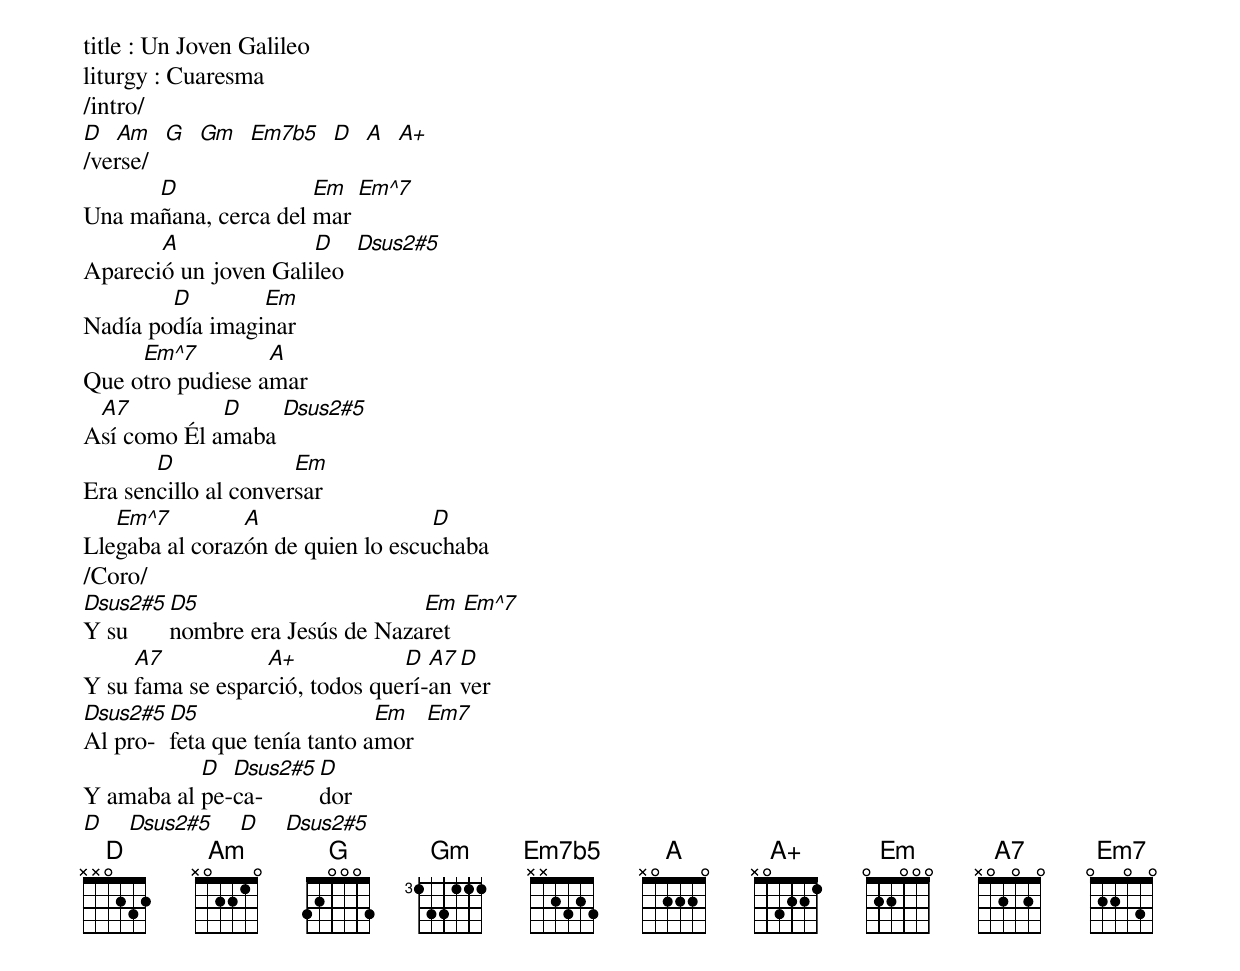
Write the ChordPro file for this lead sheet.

title : Un Joven Galileo
liturgy : Cuaresma
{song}
/intro/
[D]  [Am]  [G]  [Gm]  [Em7b5]  [D]  [A]  [A+]
/verse/
Una ma[D]ñana, cerca del [Em]mar [Em^7]
Apareci[A]ó un joven Gali[D]leo  [Dsus2#5]
Nadía po[D]día imagi[Em]nar
Que o[Em^7]tro pudiese a[A]mar
A[A7]sí como Él a[D]maba [Dsus2#5]
Era sen[D]cillo al conver[Em]sar
Lle[Em^7]gaba al coraz[A]ón de quien lo escu[D]chaba
/Coro/
[Dsus2#5]Y su [D5]nombre era Jesús de Naza[Em]ret  [Em^7]
Y su [A7]fama se espar[A+]ció, todos que[D]rí-[A7]an [D]ver
[Dsus2#5]Al pro-[D5]feta que tenía tanto a[Em]mor  [Em7]
Y amaba al [D]pe-[Dsus2#5]ca-[D]dor
[D]    [Dsus2#5]    [D]    [Dsus2#5]
